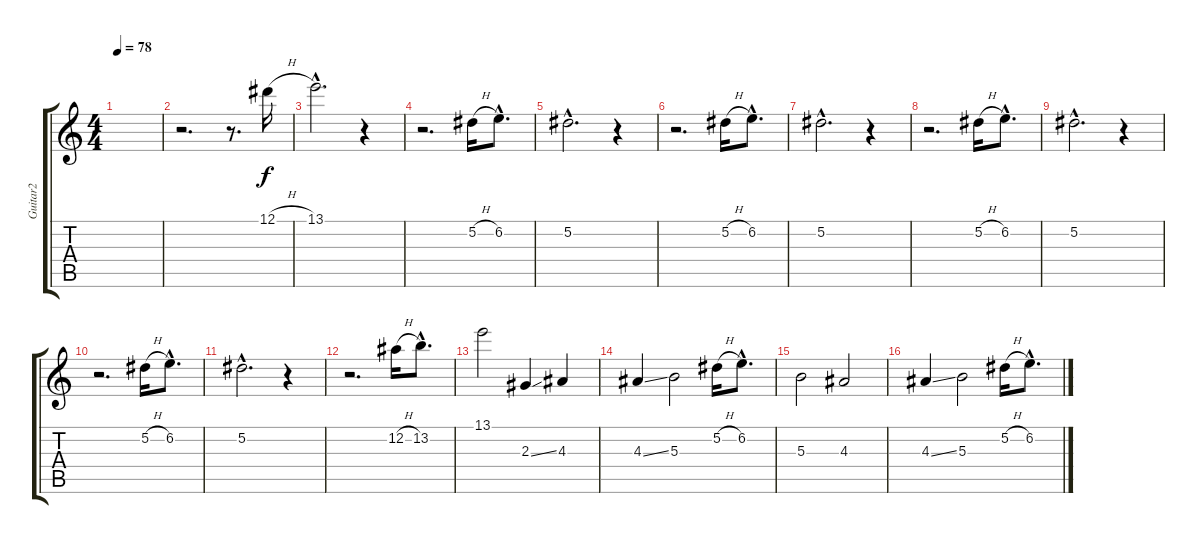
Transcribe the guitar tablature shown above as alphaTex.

\track ("Guitar2" "Guitar2") {instrument electricguitarclean}
\staff {score tabs}
\tuning (Eb4 Bb3 Gb3 Db3 Ab2 Eb2) {hide}
\ts (4 4)
\tempo 78
\clef g2
\ks c
|
r.2{d} r.8{d} 12.1{h}.16 |
13.1{hac}.2{d} r.4 |
r.2{d} 5.2{h}.16 6.2{hac}.8{d} |
5.2{hac}.2{d} r.4 |
r.2{d} 5.2{h}.16 6.2{hac}.8{d} |
5.2{hac}.2{d} r.4 |
r.2{d} 5.2{h}.16 6.2{hac}.8{d} |
5.2{hac}.2{d} r.4 |
r.2{d} 5.2{h}.16 6.2{hac}.8{d} |
5.2{hac}.2{d} r.4 |
r.2{d} 12.2{h}.16 13.2{hac}.8{d} |
13.1.2 2.3{ss}.4 4.3.4 |
4.3{ss}.4 5.3.2 5.2{h}.16 6.2{hac}.8{d} |
5.3.2 4.3.2 |
4.3{ss}.4 5.3.2 5.2{h}.16 6.2{hac}.8{d}
